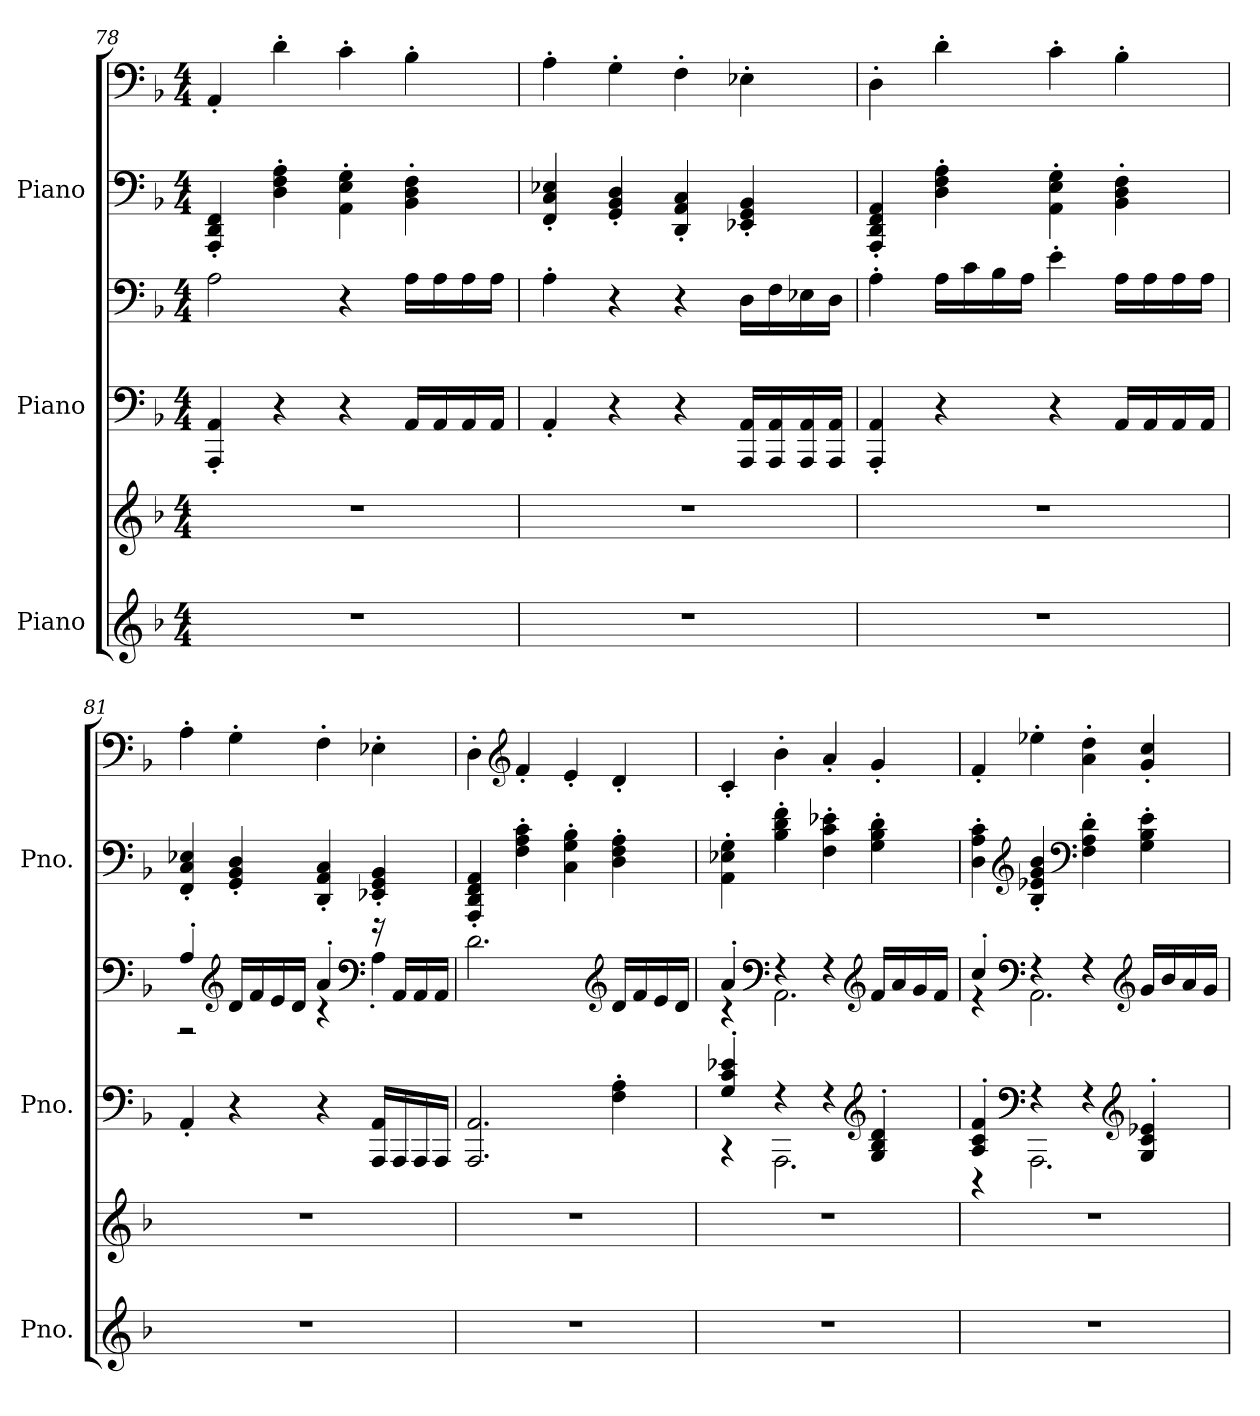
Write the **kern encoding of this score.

**kern	**kern	**kern	**kern	**kern	**kern
*part3	*part3	*part2	*part2	*part1	*part1
*staff6	*staff5	*staff4	*staff3	*staff2	*staff1
*I"Piano	*	*I"Piano	*	*I"Piano	*
*I'Pno.	*	*I'Pno.	*	*I'Pno.	*
!!LO:LB:g=z
*clefG2	*clefG2	*clefF4	*clefF4	*clefF4	*clefF4
*k[b-]	*k[b-]	*k[b-]	*k[b-]	*k[b-]	*k[b-]
*M4/4	*M4/4	*M4/4	*M4/4	*M4/4	*M4/4
=78	=78	=78	=78	=78	=78
1r	1r	4AAA/' 4AA/'	2A\	4AAA/' 4DD/' 4FF/'	4AA'/
.	.	4r	.	4D\' 4F\' 4A\'	4d'\
.	.	4r	4r	4AA\' 4E\' 4G\'	4c'\
.	.	16AA/LL	16A\LL	4BB-\' 4D\' 4F\'	4B-'\
.	.	16AA/	16A\	.	.
.	.	16AA/	16A\	.	.
.	.	16AA/JJ	16A\JJ	.	.
=79	=79	=79	=79	=79	=79
1r	1r	4AA'/	4A'\	4FF/' 4C/' 4E-X/'	4A'\
.	.	4r	4r	4GG/' 4BB-/' 4D/'	4G'\
.	.	4r	4r	4DD/' 4AA/' 4C/'	4F'\
.	.	16AAA/ 16AA/LL	16D\LL	4EE-X/' 4GG/' 4BB-/'	4E-X'\
.	.	16AAA/ 16AA/	16F\	.	.
.	.	16AAA/ 16AA/	16E-X\	.	.
.	.	16AAA/ 16AA/JJ	16D\JJ	.	.
=80	=80	=80	=80	=80	=80
1r	1r	4AAA/' 4AA/'	4A'\	4AAA/' 4DD/' 4FF/' 4AA/'	4D'\
.	.	4r	16A\LL	4D\' 4F\' 4A\'	4d'\
.	.	.	16c\	.	.
.	.	.	16B-\	.	.
.	.	.	16A\JJ	.	.
.	.	4r	4e'\	4AA\' 4E\' 4G\'	4c'\
.	.	16AA/LL	16A\LL	4BB-\' 4D\' 4F\'	4B-'\
.	.	16AA/	16A\	.	.
.	.	16AA/	16A\	.	.
.	.	16AA/JJ	16A\JJ	.	.
!!LO:PB:g=z
=81	=81	=81	=81	=81	=81
*	*	*	*^	*	*
1r	1r	4AA'/	4A'/	2r	4FF/' 4C/' 4E-X/'	4A'\
*	*	*	*clefG2	*	*	*
.	.	4r	16d/LL	.	4GG/' 4BB-/' 4D/'	4G'\
.	.	.	16f/	.	.	.
.	.	.	16e/	.	.	.
.	.	.	16d/JJ	.	.	.
.	.	4r	4a'/	4r	4DD/' 4AA/' 4C/'	4F'\
*	*	*	*clefF4	*	*	*
.	.	16AAA/ 16AA/LL	16r	4A'\	4EE-X/' 4GG/' 4BB-/'	4E-X'\
.	.	16AAA/	16AA/LL	.	.	.
.	.	16AAA/	16AA/	.	.	.
.	.	16AAA/JJ	16AA/JJ	.	.	.
*	*	*	*v	*v	*	*
=82	=82	=82	=82	=82	=82
1r	1r	2.AAA/ 2.AA/	2.d\	4AAA/' 4DD/' 4FF/' 4AA/'	4D'\
*	*	*	*	*	*clefG2
.	.	.	.	4F\' 4A\' 4c\'	4f'/
.	.	.	.	4C\' 4G\' 4B-\'	4e'/
*	*	*	*clefG2	*	*
.	.	4F\' 4A\'	16d/LL	4D\' 4F\' 4A\'	4d'/
.	.	.	16f/	.	.
.	.	.	16e/	.	.
.	.	.	16d/JJ	.	.
=83	=83	=83	=83	=83	=83
*	*	*^	*^	*	*
1r	1r	4G/' 4c/' 4e-X/'	4r	4a'/	4r	4AA\' 4E-X\' 4G\'	4c'/
*	*	*	*	*clefF4	*	*	*
.	.	4r	2.AAA\	4r	2.AA\	4B-\' 4d\' 4f\'	4b-'\
.	.	4r	.	4r	.	4F\' 4c\' 4e-X\'	4a'/
*	*	*clefG2	*	*clefG2	*	*	*
.	.	4G/' 4B-/' 4d/'	.	16f/LL	.	4G\' 4B-\' 4d\'	4g'/
.	.	.	.	16a/	.	.	.
.	.	.	.	16g/	.	.	.
.	.	.	.	16f/JJ	.	.	.
!!LO:LB:g=z
=84	=84	=84	=84	=84	=84	=84	=84
1r	1r	4A/' 4c/' 4f/'	4r	4cc'/	4r	4D\' 4A\' 4c\'	4f'/
*	*	*clefF4	*	*clefF4	*	*clefG2	*
.	.	4r	2.AAA\	4r	2.AA\	4B-/' 4e-X/' 4g/' 4b-/'	4ee-X'\
*	*	*	*	*	*	*clefF4	*
.	.	4r	.	4r	.	4F\' 4A\' 4d\'	4a\' 4dd\'
*	*	*clefG2	*	*clefG2	*	*	*
.	.	4G/' 4c/' 4e-X/'	.	16g/LL	.	4G\' 4B-\' 4e-\'	4g/' 4cc/'
.	.	.	.	16b-/	.	.	.
.	.	.	.	16a/	.	.	.
.	.	.	.	16g/JJ	.	.	.
*	*	*v	*v	*	*	*	*
*	*	*	*v	*v	*	*
=	=	=	=	=	=
*-	*-	*-	*-	*-	*-
